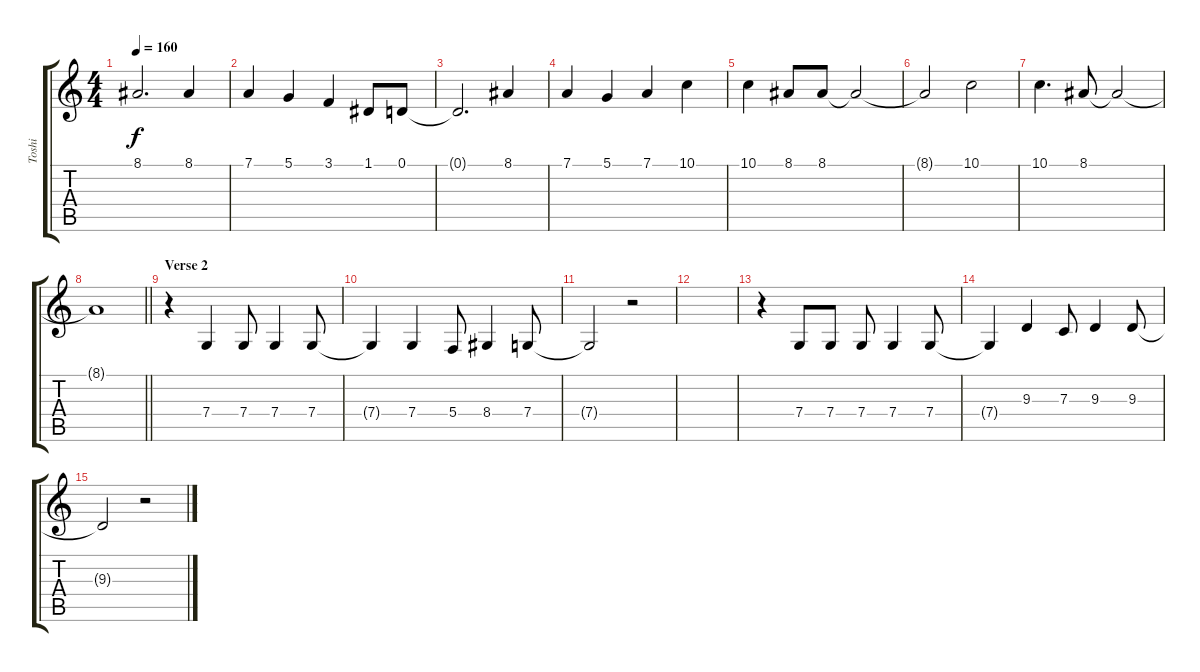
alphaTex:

\track ("Toshi" "Toshi") {instrument trumpet}
\staff {score tabs}
\tuning (D4 A3 F3 C3 G2 D2) {hide}
\ts (4 4)
\tempo 160
\clef g2
\ks c
8.1.2{d dy f} 8.1.4 |
7.1.4 5.1.4 3.1.4 1.1.8 0.1.8 |
0.1{t}.2{d} 8.1.4 |
7.1.4 5.1.4 7.1.4 10.1.4 |
10.1.4 8.1.8 8.1.8 8.1{t}.2 |
8.1{t}.2 10.1.2 |
10.1.4{d} 8.1.8 8.1{t}.2 |
\barLineRight lightlight
8.1{t}.1 |
\section ("" "Verse 2")
r.4 7.4.4 7.4.8 7.4.4 7.4.8 |
7.4{t}.4 7.4.4 5.4.8 8.4.4 7.4.8 |
7.4{t}.2 r.2 |
|
r.4 7.4.8 7.4.8 7.4.8 7.4.4 7.4.8 |
7.4{t}.4 9.3.4 7.3.8 9.3.4 9.3.8 |
9.3{t}.2 r.2
